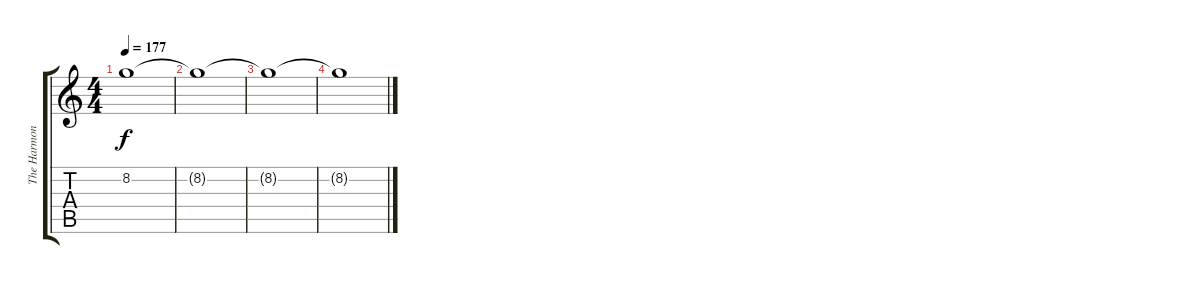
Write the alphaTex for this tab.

\track ("The Harmony Guy" "The Harmon") {instrument distortionguitar}
\staff {score tabs}
\tuning (E4 B3 G3 D3 A2 E2) {hide}
\ts (4 4)
\tempo 177
\clef g2
\ks c
8.2.1{dy f} |
8.2{t}.1 |
8.2{t}.1{volume 0} |
8.2{t}.1
